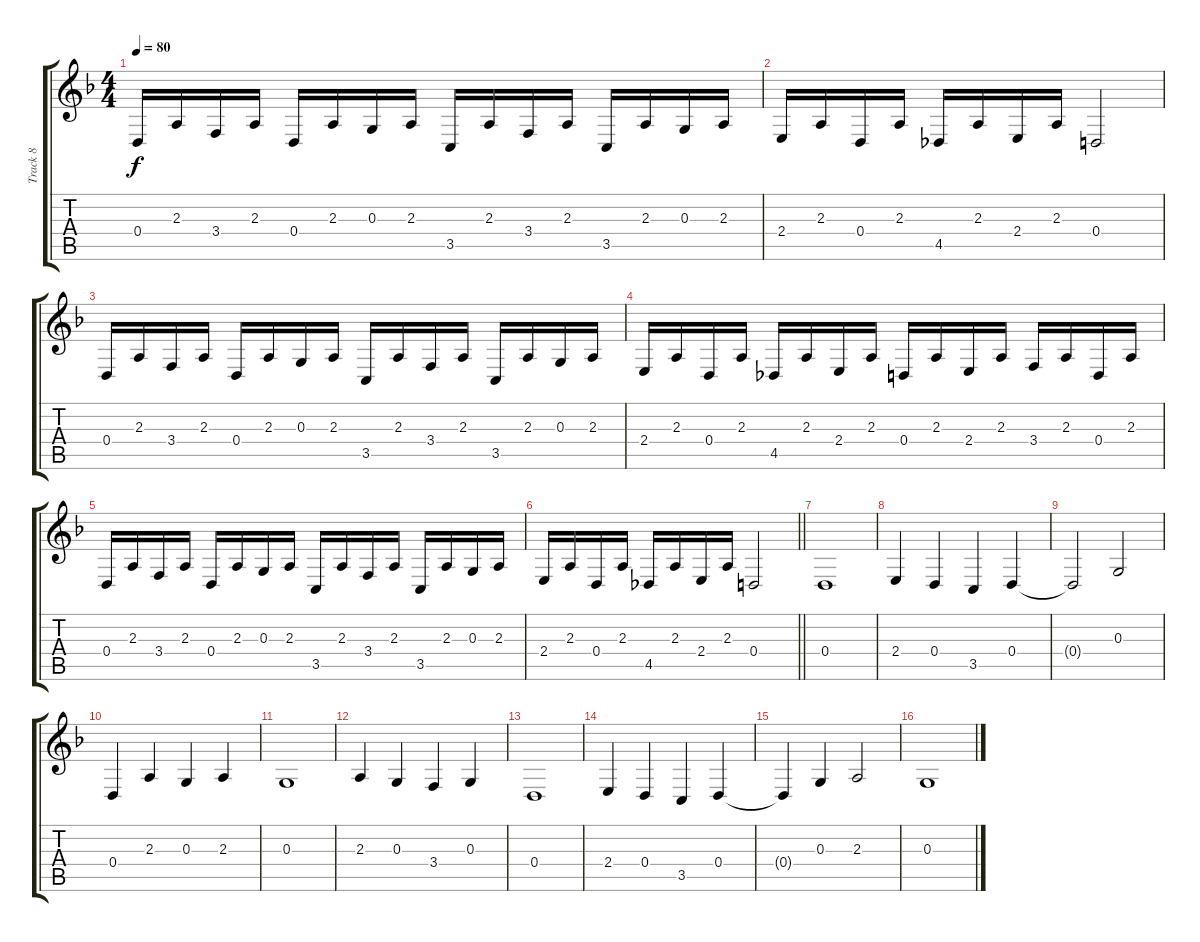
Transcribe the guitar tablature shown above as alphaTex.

\track ("Track 8" "Track 8") {instrument acousticgrandpiano}
\staff {score tabs}
\tuning (E4 B3 G3 D3 A2 E2) {hide}
\ts (4 4)
\tempo 80
\clef g2
\ks dminor
0.4.16{dy f} 2.3.16 3.4.16 2.3.16 0.4.16 2.3.16 0.3.16 2.3.16 3.5.16 2.3.16 3.4.16 2.3.16 3.5.16 2.3.16 0.3.16 2.3.16 |
2.4.16 2.3.16 0.4.16 2.3.16 4.5.16 2.3.16 2.4.16 2.3.16 0.4.2 |
0.4.16 2.3.16 3.4.16 2.3.16 0.4.16 2.3.16 0.3.16 2.3.16 3.5.16 2.3.16 3.4.16 2.3.16 3.5.16 2.3.16 0.3.16 2.3.16 |
2.4.16 2.3.16 0.4.16 2.3.16 4.5.16 2.3.16 2.4.16 2.3.16 0.4.16 2.3.16 2.4.16 2.3.16 3.4.16 2.3.16 0.4.16 2.3.16 |
0.4.16 2.3.16 3.4.16 2.3.16 0.4.16 2.3.16 0.3.16 2.3.16 3.5.16 2.3.16 3.4.16 2.3.16 3.5.16 2.3.16 0.3.16 2.3.16 |
\barLineRight lightlight
2.4.16 2.3.16 0.4.16 2.3.16 4.5.16 2.3.16 2.4.16 2.3.16 0.4.2 |
0.4.1 |
2.4.4 0.4.4 3.5.4 0.4.4 |
0.4{t}.2 0.3.2 |
0.4.4 2.3.4 0.3.4 2.3.4 |
0.3.1 |
2.3.4 0.3.4 3.4.4 0.3.4 |
0.4.1 |
2.4.4 0.4.4 3.5.4 0.4.4 |
0.4{t}.4 0.3.4 2.3.2 |
0.3.1
